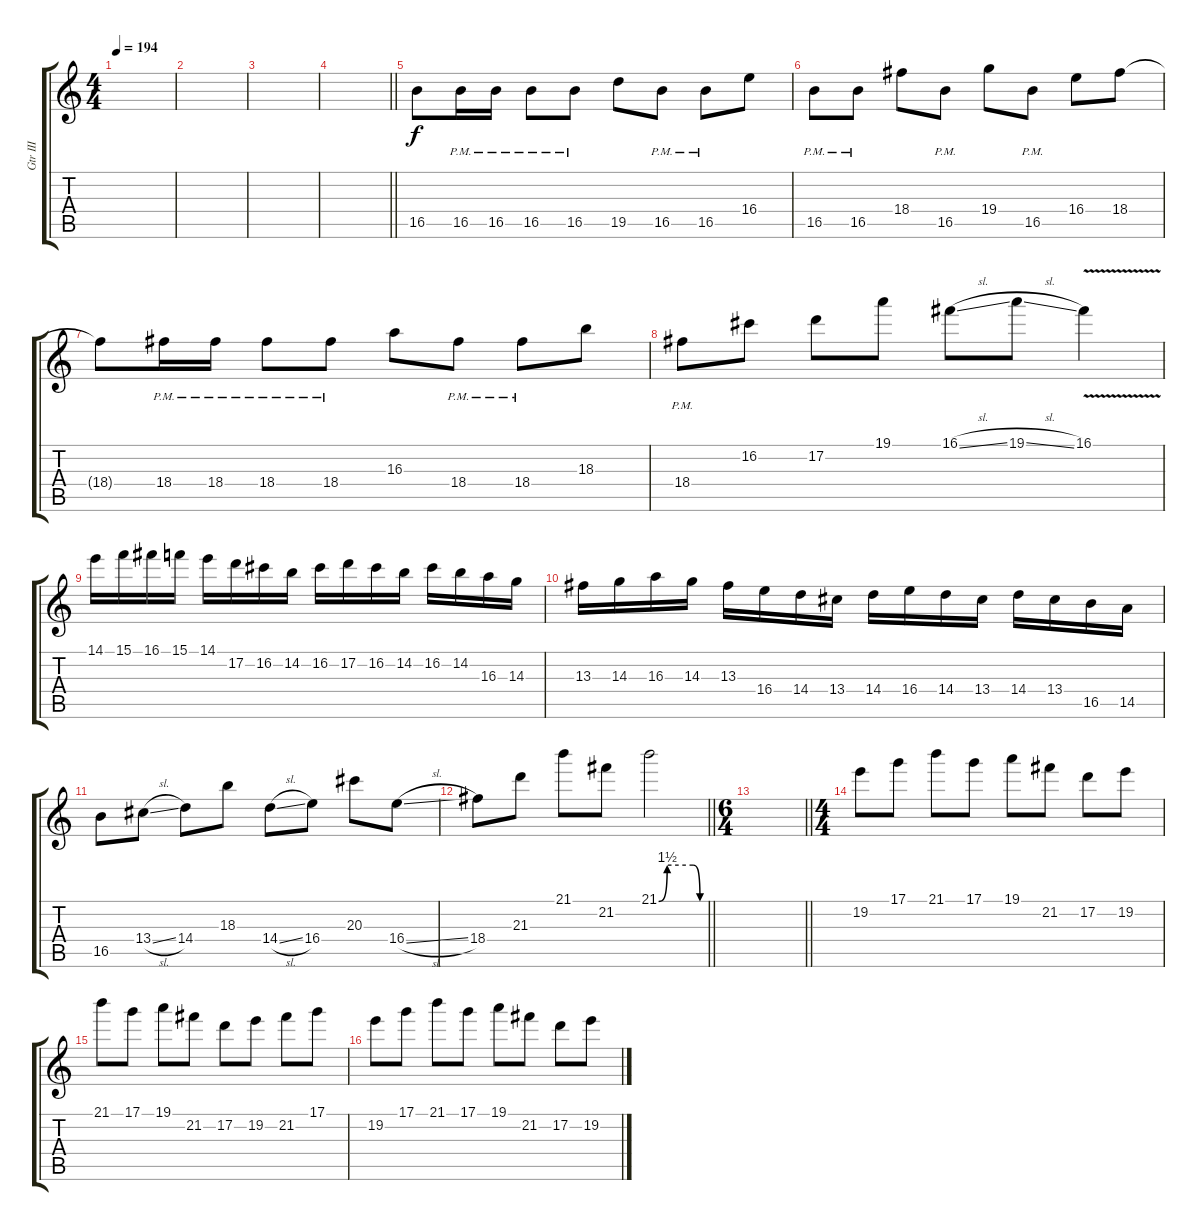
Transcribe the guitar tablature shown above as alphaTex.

\track ("Gtr III" "Gtr III") {instrument overdrivenguitar}
\staff {score tabs}
\tuning (D4 A3 F3 C3 G2 D2) {hide}
\ts (4 4)
\tempo 194
\clef g2
\ks c
|
|
|
\barLineRight lightlight
|
16.5.8{volume 16 balance 8} 16.5{pm}.16 16.5{pm}.16 16.5{pm}.8 16.5{pm}.8 19.5.8 16.5{pm}.8 16.5{pm}.8 16.4.8 |
16.5{pm}.8 16.5{pm}.8 18.4.8 16.5{pm}.8 19.4.8 16.5{pm}.8 16.4.8 18.4.8 |
18.4{t}.8 18.4{pm}.16 18.4{pm}.16 18.4{pm}.8 18.4{pm}.8 16.3.8 18.4{pm}.8 18.4{pm}.8 18.3.8 |
18.4{pm}.8 16.2.8 17.2.8 19.1.8 16.1{sl}.8 19.1{sl}.8 16.1{v}.4 |
14.1.16 15.1.16 16.1.16 15.1.16 14.1.16 17.2.16 16.2.16 14.2.16 16.2.16 17.2.16 16.2.16 14.2.16 16.2.16 14.2.16 16.3.16 14.3.16 |
13.3.16 14.3.16 16.3.16 14.3.16 13.3.16 16.4.16 14.4.16 13.4.16 14.4.16 16.4.16 14.4.16 13.4.16 14.4.16 13.4.16 16.5.16 14.5.16 |
16.5.8 13.4{sl}.8 14.4.8 18.3.8 14.4{sl}.8 16.4.8 20.3.8 16.4{sl}.8 |
\barLineRight lightlight
18.4.8 21.3.8 21.1.8 21.2.8 21.1{be (custom 0 0 11 6 45 6 54 0 60 0)}.2 |
\ts (6 4)
\barLineRight lightlight
|
\ts (4 4)
19.2.8{volume 14 balance 5} 17.1.8 21.1.8 17.1.8 19.1.8 21.2.8 17.2.8 19.2.8 |
21.1.8 17.1.8 19.1.8 21.2.8 17.2.8 19.2.8 21.2.8 17.1.8 |
19.2.8 17.1.8 21.1.8 17.1.8 19.1.8 21.2.8 17.2.8 19.2.8
